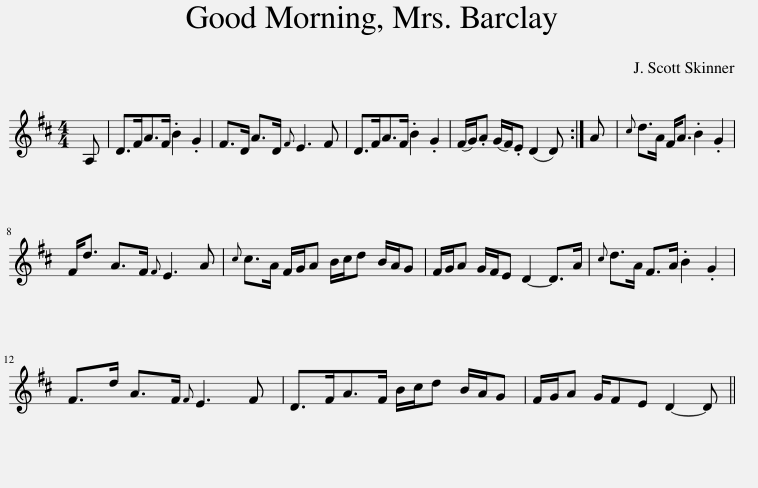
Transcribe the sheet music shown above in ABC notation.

X:1
L:1/8
M:4/4
I:linebreak $
K:D
V:1 treble
V:1
 A, | D>FA>F .B2 .G2 | F>D A>D{F} E3 F | D>FA>F .B2 .G2 | (F/G/).A (G/F/).E (D2 D) :| %5
 A |{c} d>A F<A .B2 .G2 |$ F<d A>F{F} E3 A |{c} c>A F/G/A B/c/d B/A/G | F/G/A G/F/E D2- D>A | %10
{c} d>A F>A .B2 .G2 |$ F>d A>F{F} E3 F | D>FA>F B/c/d B/A/G | F/G/A G/FE D2- D || %14
